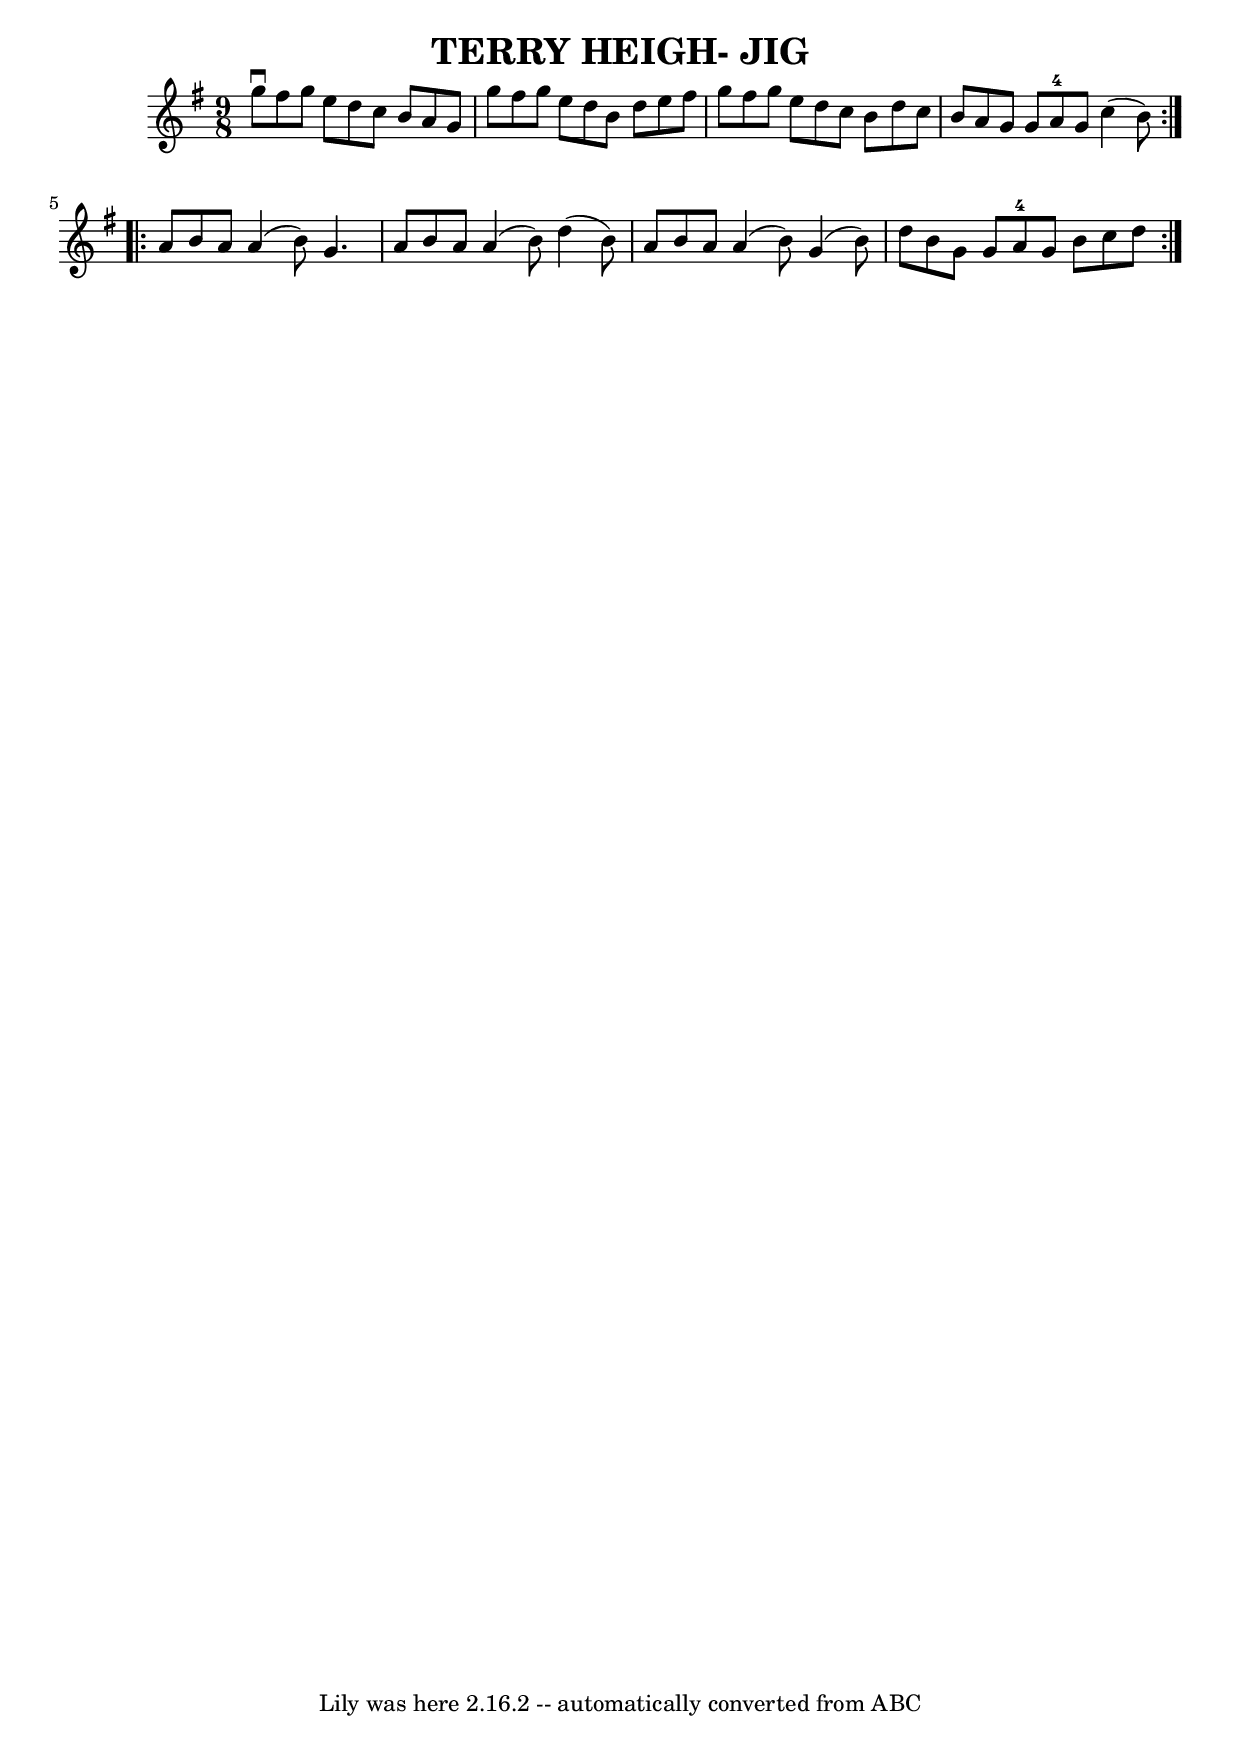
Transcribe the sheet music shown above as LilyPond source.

\version "2.16.2"
\include "Mammoth.ily"
\header {
  %% book = "Ryan's Mammoth Collection of Fiddle Tunes"
 crossRefNumber = "1"
 footnotes = ""
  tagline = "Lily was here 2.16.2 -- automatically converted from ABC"
  title = "TERRY HEIGH- JIG"

}
voicedefault =  {



  \repeat volta 2 {

    \time 9/8 
    \key g \major
 g''8^\downbow fis''8 g''8 e''8 d''8 c''8 b'8 a'8 g'8     |
 g''8 fis''8 g''8 e''8 d''8 b'8 d''8 e''8 fis''8     |
 g''8 fis''8 g''8 e''8 d''8 c''8 b'8 d''8 c''8     |
 b'8 a'8 g'8 g'8    
 a'8-4 g'8 c''4 (b'8)   
  }     
  \repeat volta 2 {
 a'8 b'8 a'8 a'4 (b'8) g'4.     |
 a'8 b'8 a'8 a'4 (b'8) d''4 (b'8)   |
 a'8 b'8 a'8 a'4 (b'8) g'4 ( b'8)    |
 d''8 b'8 g'8 g'8 a'8-4 g'8 b'8    
 c''8 d''8    
  }   

}

\score{
  <<

    \context Staff="default"
    {
      \voicedefault 
      
    }

  >>
  \layout {
    
  }
  \midi {
  }

}
